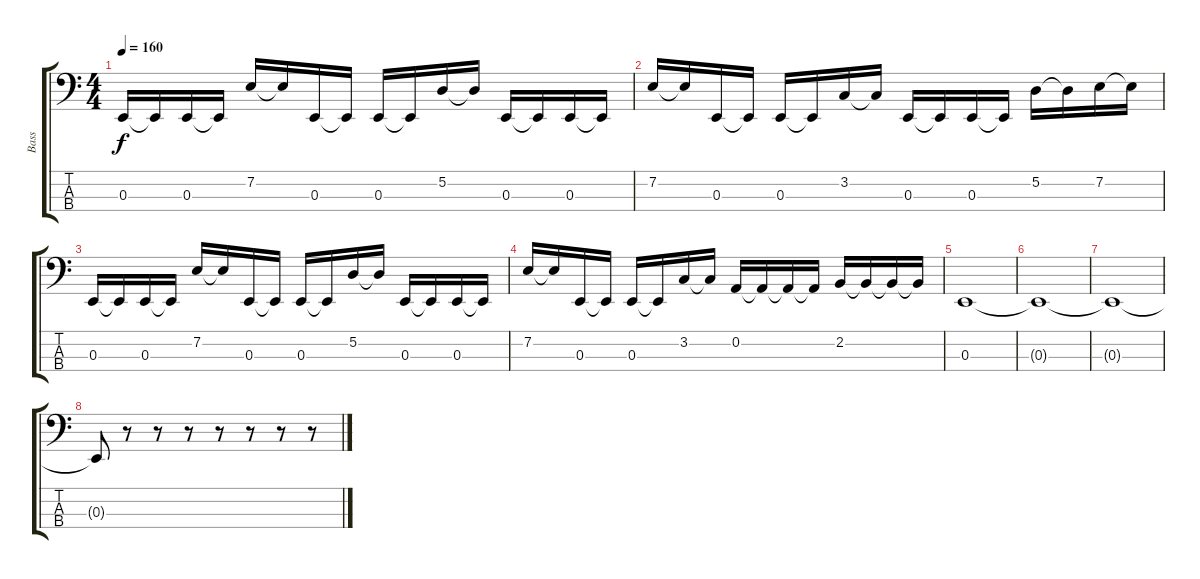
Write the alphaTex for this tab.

\track ("Bass" "Bass") {instrument electricbasspick}
\staff {score tabs}
\tuning (D2 A1 E1 B0) {hide}
\ts (4 4)
\tempo 160
\clef f4
\ks c
0.3.16{dy f} 0.3{t}.16 0.3.16 0.3{t}.16 7.2.16 7.2{t}.16 0.3.16 0.3{t}.16 0.3.16 0.3{t}.16 5.2.16 5.2{t}.16 0.3.16 0.3{t}.16 0.3.16 0.3{t}.16 |
7.2.16 7.2{t}.16 0.3.16 0.3{t}.16 0.3.16 0.3{t}.16 3.2.16 3.2{t}.16 0.3.16 0.3{t}.16 0.3.16 0.3{t}.16 5.2.16 5.2{t}.16 7.2.16 7.2{t}.16 |
0.3.16 0.3{t}.16 0.3.16 0.3{t}.16 7.2.16 7.2{t}.16 0.3.16 0.3{t}.16 0.3.16 0.3{t}.16 5.2.16 5.2{t}.16 0.3.16 0.3{t}.16 0.3.16 0.3{t}.16 |
7.2.16 7.2{t}.16 0.3.16 0.3{t}.16 0.3.16 0.3{t}.16 3.2.16 3.2{t}.16 0.2.16 0.2{t}.16 0.2{t}.16 0.2{t}.16 2.2.16 2.2{t}.16 2.2{t}.16 2.2{t}.16 |
0.3.1 |
0.3{t}.1 |
0.3{t}.1 |
0.3{t}.8 r.8 r.8 r.8 r.8 r.8 r.8 r.8
